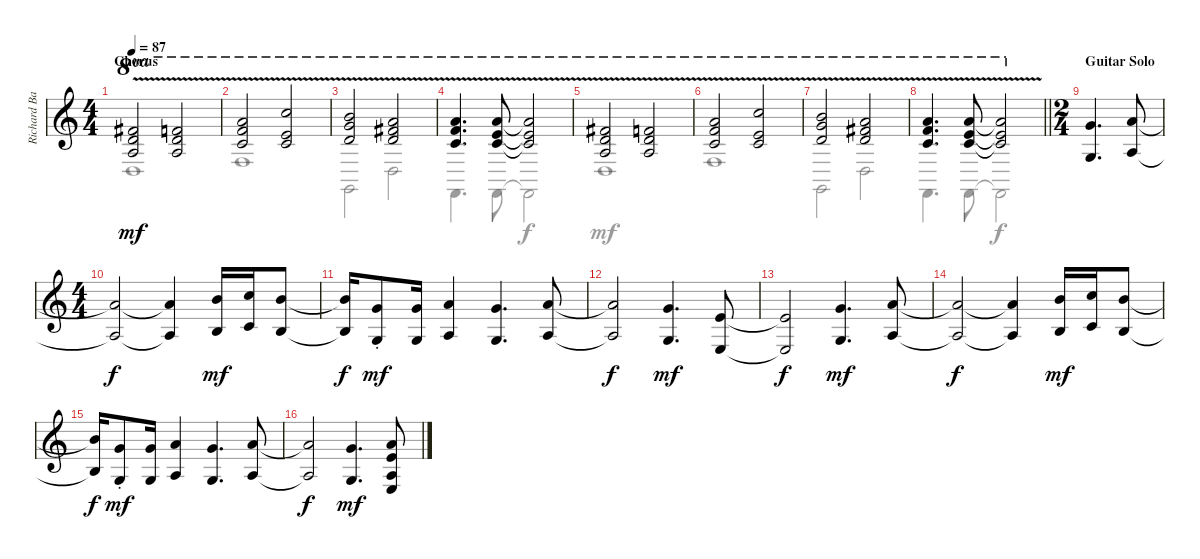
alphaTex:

\track ("Richard Barbieri Strings/Keys" "Richard Ba") {instrument stringensemble2}
\staff {score}
\tuning (E4 B3 G3 D3 A2 E2 B1) {hide}
\voice
\ts (4 4)
\section ("" "Chorus")
\tempo 87
\clef g2
\ks aminor
(14.1{v} 15.2{v} 14.3{v}).2{ot 8va dy mf instrument synthstrings1} (13.1{v} 15.2{v} 14.3{v}).2{ot 8va} |
(17.1{v} 18.2{v} 17.3{v}).2{ot 8va} (20.1{v} 17.2{v} 17.3{v}).2{ot 8va} |
(19.1{v} 20.2{v} 19.3{v}).2{ot 8va} (17.1{v} 19.2{v} 19.3{v}).2{ot 8va} |
(17.1{v} 18.2{v} 17.3{v}).4{d ot 8va} (17.1{v} 17.2{v} 17.3{v}).8{ot 8va} (17.1{t} 17.2{t} 17.3{t}).2{ot 8va} |
(14.1{v} 15.2{v} 14.3{v}).2{ot 8va} (13.1{v} 15.2{v} 14.3{v}).2{ot 8va} |
(17.1{v} 18.2{v} 17.3{v}).2{ot 8va} (20.1{v} 17.2{v} 17.3{v}).2{ot 8va} |
(19.1{v} 20.2{v} 19.3{v}).2{ot 8va} (17.1{v} 19.2{v} 19.3{v}).2{ot 8va} |
\barLineRight lightlight
(17.1{v} 18.2{v} 17.3{v}).4{d ot 8va} (17.1{v} 17.2{v} 17.3{v}).8{ot 8va} (17.1{t} 17.2{t} 17.3{t}).2{ot 8va} |
\ts (2 4)
\section ("" "Guitar Solo")
(17.4 15.6).4{d instrument stringensemble1} (14.3 12.5).8 |
\ts (4 4)
(14.3{t} 12.5{t}).2{dy f} (14.3{t} 12.5{t}).4 (7.1 9.4).16{dy mf} (8.1 10.4).16 (7.1 0.2).8 |
(7.1{t} 0.2{t}).16{dy f} (3.1{st} 0.3{st}).8{dy mf} (3.1 0.3).16 (5.1 2.3).4 (3.1 0.3).4{d} (5.1 7.4).8 |
(5.1{t} 7.4{t}).2{dy f} (3.1 0.3).4{d dy mf} (0.1 2.4).8 |
(0.1{t} 2.4{t}).2{dy f} (3.1 0.3).4{d dy mf} (5.1 2.3).8 |
(5.1{t} 2.3{t}).2{dy f} (5.1{t} 2.3{t}).4 (7.1 0.2).16{dy mf} (8.1 10.4).16 (7.1 0.2).8 |
(7.1{t} 0.2{t}).16{dy f} (3.1{st} 0.3{st}).8{dy mf} (3.1 0.3).16 (5.1 2.3).4 (3.1 0.3).4{d} (5.1 7.4).8 |
(5.1{t} 7.4{t}).2{dy f} (3.1 0.3).4{d dy mf} (5.1 5.2 7.4 7.5).8
\voice
\clef g2
\ottava regular
\simile none
\ks aminor
0.4.1{dy mf} |
3.4.1 |
3.6.2 0.4.2 |
1.6.4{d} 1.6.8 1.6{t}.2{dy f} |
0.4.1{dy mf} |
3.4.1 |
3.6.2 0.4.2 |
\barLineRight lightlight
1.6.4{d} 1.6.8 1.6{t}.2{dy f} |
|
|
|
|
|
|
|
